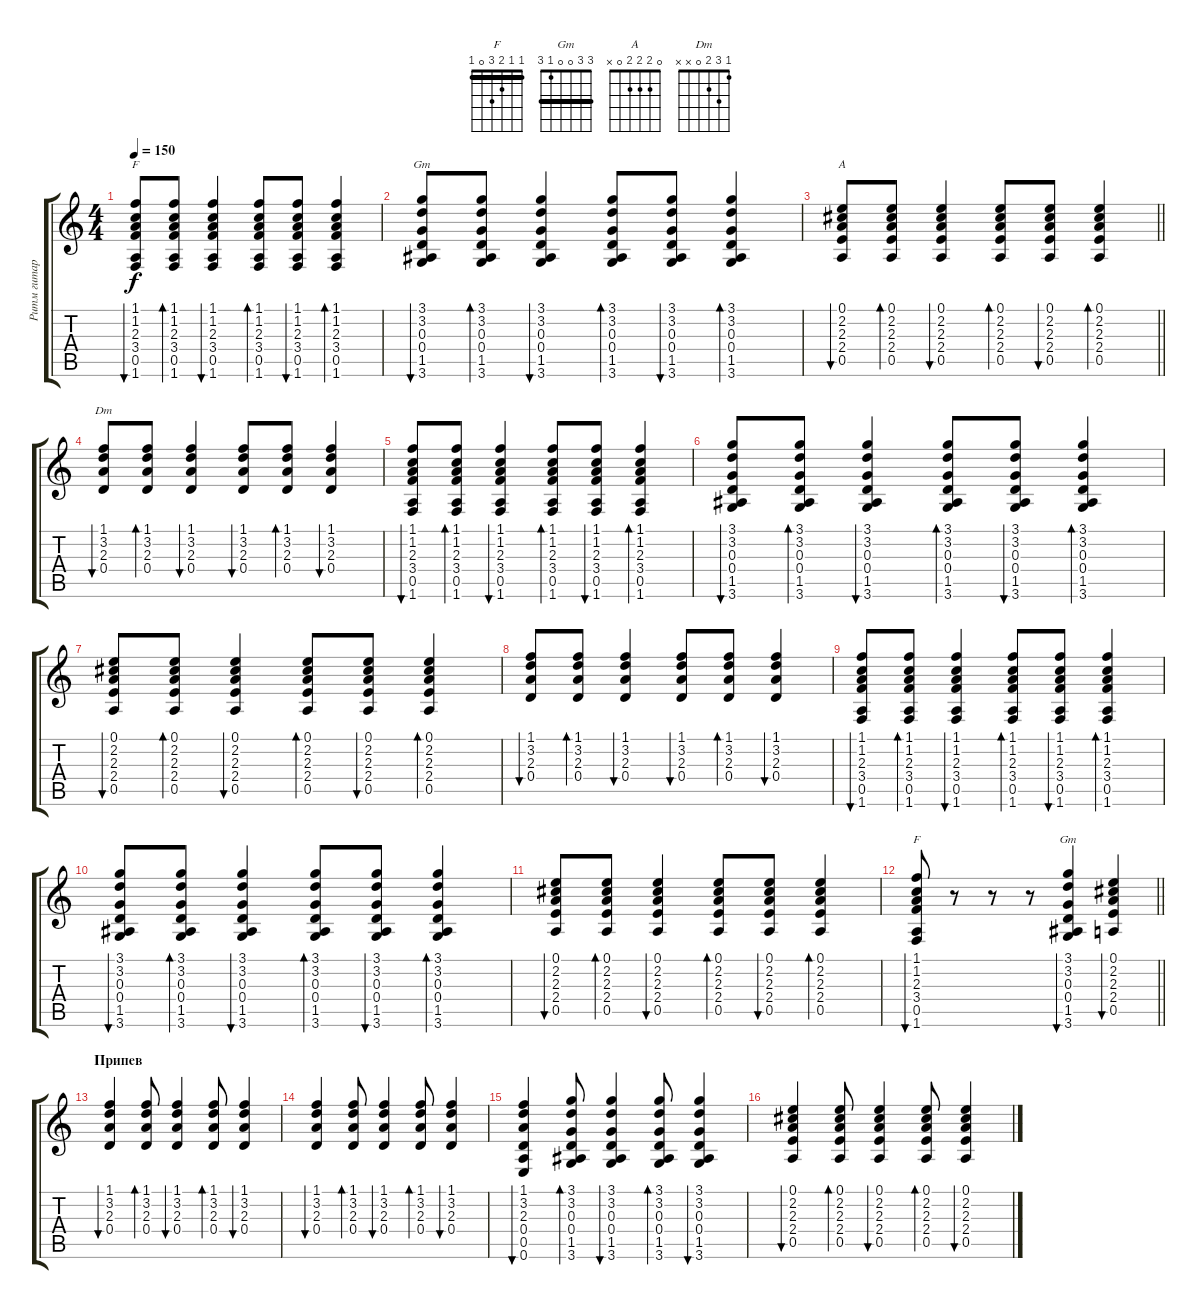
\track ("Ритм гитара" "Ритм гитар") {instrument acousticguitarnylon}
\staff {score tabs}
\tuning (E4 B3 G3 D3 A2 E2) {hide}
\chord ("F" 1 1 2 3 0 1)
\chord ("Gm" 3 3 0 0 1 3)
\chord ("A" 0 2 2 2 0 x)
\chord ("Dm" 1 3 2 0 x x)
\chord ("F" 1 1 2 3 0 1) {barre 1}
\chord ("Gm" 3 3 0 0 1 3) {barre 3}
\ts (4 4)
\tempo 150
\clef g2
\ks c
(1.1 1.2 2.3 3.4 0.5 1.6).8{bu 60 ch "F" dy f} (1.1 1.2 2.3 3.4 0.5 1.6).8{bd 60} (1.1 1.2 2.3 3.4 0.5 1.6).4{bu 60} (1.1 1.2 2.3 3.4 0.5 1.6).8{bd 60} (1.1 1.2 2.3 3.4 0.5 1.6).8{bu 60} (1.1 1.2 2.3 3.4 0.5 1.6).4{bd 60} |
(3.1 3.2 0.3 0.4 1.5 3.6).8{bu 60 ch "Gm"} (3.1 3.2 0.3 0.4 1.5 3.6).8{bd 60} (3.1 3.2 0.3 0.4 1.5 3.6).4{bu 60} (3.1 3.2 0.3 0.4 1.5 3.6).8{bd 60} (3.1 3.2 0.3 0.4 1.5 3.6).8{bu 60} (3.1 3.2 0.3 0.4 1.5 3.6).4{bd 60} |
\barLineRight lightlight
(0.1 2.2 2.3 2.4 0.5).8{bu 60 ch "A"} (0.1 2.2 2.3 2.4 0.5).8{bd 60} (0.1 2.2 2.3 2.4 0.5).4{bu 60} (0.1 2.2 2.3 2.4 0.5).8{bd 60} (0.1 2.2 2.3 2.4 0.5).8{bu 60} (0.1 2.2 2.3 2.4 0.5).4{bd 60} |
\section ("" " ")
(1.1 3.2 2.3 0.4).8{bu 60 ch "Dm"} (1.1 3.2 2.3 0.4).8{bd 60} (1.1 3.2 2.3 0.4).4{bu 60} (1.1 3.2 2.3 0.4).8{bu 60} (1.1 3.2 2.3 0.4).8{bd 60} (1.1 3.2 2.3 0.4).4{bu 60} |
(1.1 1.2 2.3 3.4 0.5 1.6).8{bu 60} (1.1 1.2 2.3 3.4 0.5 1.6).8{bd 60} (1.1 1.2 2.3 3.4 0.5 1.6).4{bu 60} (1.1 1.2 2.3 3.4 0.5 1.6).8{bd 60} (1.1 1.2 2.3 3.4 0.5 1.6).8{bu 60} (1.1 1.2 2.3 3.4 0.5 1.6).4{bd 60} |
(3.1 3.2 0.3 0.4 1.5 3.6).8{bu 60} (3.1 3.2 0.3 0.4 1.5 3.6).8{bd 60} (3.1 3.2 0.3 0.4 1.5 3.6).4{bu 60} (3.1 3.2 0.3 0.4 1.5 3.6).8{bd 60} (3.1 3.2 0.3 0.4 1.5 3.6).8{bu 60} (3.1 3.2 0.3 0.4 1.5 3.6).4{bd 60} |
(0.1 2.2 2.3 2.4 0.5).8{bu 60} (0.1 2.2 2.3 2.4 0.5).8{bd 60} (0.1 2.2 2.3 2.4 0.5).4{bu 60} (0.1 2.2 2.3 2.4 0.5).8{bd 60} (0.1 2.2 2.3 2.4 0.5).8{bu 60} (0.1 2.2 2.3 2.4 0.5).4{bd 60} |
(1.1 3.2 2.3 0.4).8{bu 60} (1.1 3.2 2.3 0.4).8{bd 60} (1.1 3.2 2.3 0.4).4{bu 60} (1.1 3.2 2.3 0.4).8{bu 60} (1.1 3.2 2.3 0.4).8{bd 60} (1.1 3.2 2.3 0.4).4{bu 60} |
(1.1 1.2 2.3 3.4 0.5 1.6).8{bu 60} (1.1 1.2 2.3 3.4 0.5 1.6).8{bd 60} (1.1 1.2 2.3 3.4 0.5 1.6).4{bu 60} (1.1 1.2 2.3 3.4 0.5 1.6).8{bd 60} (1.1 1.2 2.3 3.4 0.5 1.6).8{bu 60} (1.1 1.2 2.3 3.4 0.5 1.6).4{bd 60} |
(3.1 3.2 0.3 0.4 1.5 3.6).8{bu 60} (3.1 3.2 0.3 0.4 1.5 3.6).8{bd 60} (3.1 3.2 0.3 0.4 1.5 3.6).4{bu 60} (3.1 3.2 0.3 0.4 1.5 3.6).8{bd 60} (3.1 3.2 0.3 0.4 1.5 3.6).8{bu 60} (3.1 3.2 0.3 0.4 1.5 3.6).4{bd 60} |
(0.1 2.2 2.3 2.4 0.5).8{bu 60} (0.1 2.2 2.3 2.4 0.5).8{bd 60} (0.1 2.2 2.3 2.4 0.5).4{bu 60} (0.1 2.2 2.3 2.4 0.5).8{bd 60} (0.1 2.2 2.3 2.4 0.5).8{bu 60} (0.1 2.2 2.3 2.4 0.5).4{bd 60} |
\barLineRight lightlight
(1.1 1.2 2.3 3.4 0.5 1.6).8{bu 60 ch "F"} r.8 r.8 r.8 (3.1 3.2 0.3 0.4 1.5 3.6).4{bu 60 ch "Gm"} (0.1 2.2 2.3 2.4 0.5).4{bu 60} |
\section ("" "Припев")
(1.1 3.2 2.3 0.4).4{bu 60} (1.1 3.2 2.3 0.4).8{bd 60} (1.1 3.2 2.3 0.4).4{bu 60} (1.1 3.2 2.3 0.4).8{bd 60} (1.1 3.2 2.3 0.4).4{bu 60} |
(1.1 3.2 2.3 0.4).4{bu 60} (1.1 3.2 2.3 0.4).8{bd 60} (1.1 3.2 2.3 0.4).4{bu 60} (1.1 3.2 2.3 0.4).8{bd 60} (1.1 3.2 2.3 0.4).4{bu 60} |
(1.1 3.2 2.3 0.4 0.5 0.6).4{bu 60} (3.1 3.2 0.3 0.4 1.5 3.6).8{bd 60} (3.1 3.2 0.3 0.4 1.5 3.6).4{bu 60} (3.1 3.2 0.3 0.4 1.5 3.6).8{bd 60} (3.1 3.2 0.3 0.4 1.5 3.6).4{bu 60} |
(0.1 2.2 2.3 2.4 0.5).4{bu 60} (0.1 2.2 2.3 2.4 0.5).8{bd 60} (0.1 2.2 2.3 2.4 0.5).4{bu 60} (0.1 2.2 2.3 2.4 0.5).8{bd 60} (0.1 2.2 2.3 2.4 0.5).4{bu 60}
